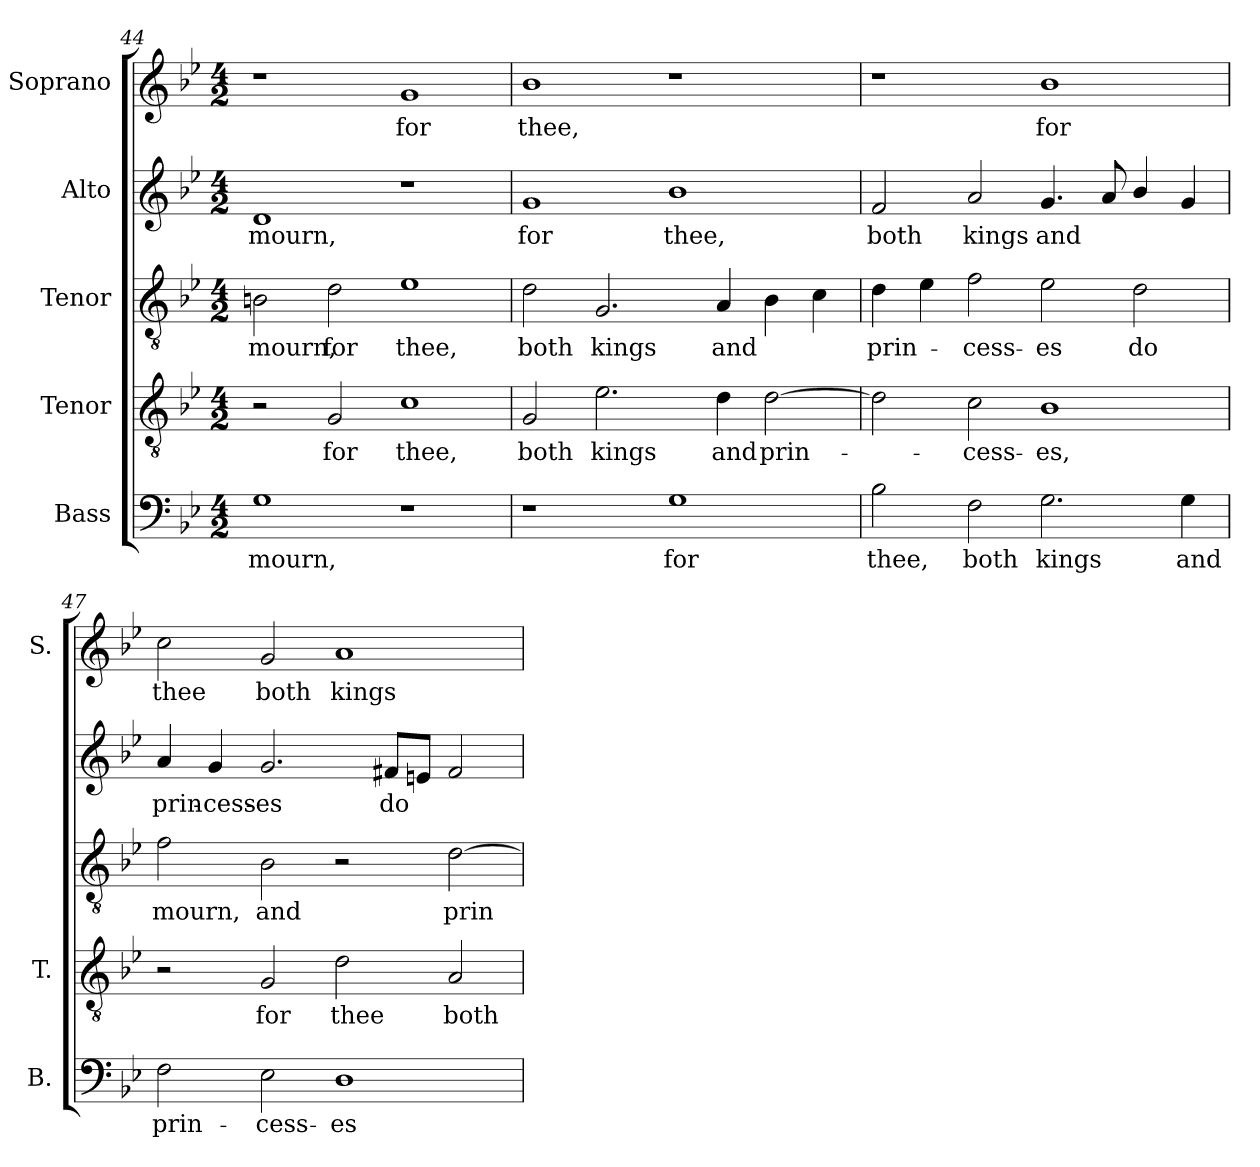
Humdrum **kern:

**kern	**text	**kern	**text	**kern	**text	**kern	**text	**kern	**text
*part5	*part5	*part4	*part4	*part3	*part3	*part2	*part2	*part1	*part1
*staff5	*staff5	*staff4	*staff4	*staff3	*staff3	*staff2	*staff2	*staff1	*staff1
*I"Bass	*	*I"Tenor	*	*I"Tenor	*	*I"Alto	*	*I"Soprano	*
*I'B.	*	*I'T.	*	*	*	*	*	*I'S.	*
!!LO:LB:g=z
*clefF4	*	*clefGv2	*	*clefGv2	*	*clefG2	*	*clefG2	*
*	*	*ITrd7c12	*	*ITrd7c12	*	*ITrd7c12	*	*	*
*k[b-e-]	*	*k[b-e-]	*	*k[b-e-]	*	*k[b-e-]	*	*k[b-e-]	*
*B-:	*	*B-:	*	*B-:	*	*B-:	*	*B-:	*
*M4/2	*	*M4/2	*	*M4/2	*	*M4/2	*	*M4/2	*
=44	=44	=44	=44	=44	=44	=44	=44	=44	=44
!	!LO:LY:b:color=#000000	!	!	!	!	!	!	!	!
!	!	!	!	!	!LO:LY:b:color=#000000	!	!	!	!
!	!	!	!	!	!	!	!LO:LY:b:color=#000000	!	!
1Gi	mourn,	2r	.	2BBni\	mourn,	1Di	mourn,	1r	.
!	!	!	!LO:LY:b:color=#000000	!	!	!	!	!	!
!	!	!	!	!	!LO:LY:b:color=#000000	!	!	!	!
.	.	2GGi/	for	2Di\	for	.	.	.	.
!	!	!	!LO:LY:b:color=#000000	!	!	!	!	!	!
!	!	!	!	!	!LO:LY:b:color=#000000	!	!	!	!
!	!	!	!	!	!	!	!	!	!LO:LY:b:color=#000000
1r	.	1Ci	thee,	1E-i	thee,	1r	.	1gi	for
=45	=45	=45	=45	=45	=45	=45	=45	=45	=45
!	!	!	!LO:LY:b:color=#000000	!	!	!	!	!	!
!	!	!	!	!	!LO:LY:b:color=#000000	!	!	!	!
!	!	!	!	!	!	!	!LO:LY:b:color=#000000	!	!
!	!	!	!	!	!	!	!	!	!LO:LY:b:color=#000000
1r	.	2GGi/	both	2Di\	both	1Gi	for	1b-i	thee,
!	!	!	!LO:LY:b:color=#000000	!	!	!	!	!	!
!	!	!	!	!	!LO:LY:b:color=#000000	!	!	!	!
.	.	2.E-i\	kings	2.GGi/	kings	.	.	.	.
!	!LO:LY:b:color=#000000	!	!	!	!	!	!	!	!
!	!	!	!	!	!	!	!LO:LY:b:color=#000000	!	!
1Gi	for	.	.	.	.	1B-i	thee,	1r	.
!	!	!	!LO:LY:b:color=#000000	!	!	!	!	!	!
!	!	!	!	!	!LO:LY:b:color=#000000	!	!	!	!
.	.	4Di\	and	4AAi/	and	.	.	.	.
!	!	!	!LO:LY:b:color=#000000	!	!	!	!	!	!
.	.	[2Di\	prin-	4BB-i\	.	.	.	.	.
.	.	.	.	4Ci\	.	.	.	.	.
=46	=46	=46	=46	=46	=46	=46	=46	=46	=46
!	!LO:LY:b:color=#000000	!	!	!	!	!	!	!	!
!	!	!	!	!	!LO:LY:b:color=#000000	!	!	!	!
!	!	!	!	!	!	!	!LO:LY:b:color=#000000	!	!
2B-i\	thee,	2Di\]	.	4Di\	prin-	2Fi/	both	1r	.
.	.	.	.	4E-i\	.	.	.	.	.
!	!LO:LY:b:color=#000000	!	!	!	!	!	!	!	!
!	!	!	!LO:LY:b:color=#000000	!	!	!	!	!	!
!	!	!	!	!	!LO:LY:b:color=#000000	!	!	!	!
!	!	!	!	!	!	!	!LO:LY:b:color=#000000	!	!
2Fi\	both	2Ci\	-cess-	2Fi\	-cess-	2Ai/	kings	.	.
!	!LO:LY:b:color=#000000	!	!	!	!	!	!	!	!
!	!	!	!LO:LY:b:color=#000000	!	!	!	!	!	!
!	!	!	!	!	!LO:LY:b:color=#000000	!	!	!	!
!	!	!	!	!	!	!	!LO:LY:b:color=#000000	!	!
!	!	!	!	!	!	!	!	!	!LO:LY:b:color=#000000
2.Gi\	kings	1BB-i	-es,	2E-i\	-es	4.Gi/	and	1b-i	for
.	.	.	.	.	.	8Ai/	.	.	.
!	!	!	!	!	!LO:LY:b:color=#000000	!	!	!	!
.	.	.	.	2Di\	do	4B-i/	.	.	.
!	!LO:LY:b:color=#000000	!	!	!	!	!	!	!	!
4Gi\	and	.	.	.	.	4Gi/	.	.	.
=47	=47	=47	=47	=47	=47	=47	=47	=47	=47
!	!LO:LY:b:color=#000000	!	!	!	!	!	!	!	!
!	!	!	!	!	!LO:LY:b:color=#000000	!	!	!	!
!	!	!	!	!	!	!	!LO:LY:b:color=#000000	!	!
!	!	!	!	!	!	!	!	!	!LO:LY:b:color=#000000
2Fi\	prin-	2r	.	2Fi\	mourn,	4Ai/	prin-	2cci\	thee
!	!	!	!	!	!	!	!LO:LY:b:color=#000000	!	!
.	.	.	.	.	.	4Gi/	-cess-	.	.
!	!LO:LY:b:color=#000000	!	!	!	!	!	!	!	!
!	!	!	!LO:LY:b:color=#000000	!	!	!	!	!	!
!	!	!	!	!	!LO:LY:b:color=#000000	!	!	!	!
!	!	!	!	!	!	!	!LO:LY:b:color=#000000	!	!
!	!	!	!	!	!	!	!	!	!LO:LY:b:color=#000000
2E-i\	-cess-	2GGi/	for	2BB-i\	and	2.Gi/	-es	2gi/	both
!	!LO:LY:b:color=#000000	!	!	!	!	!	!	!	!
!	!	!	!LO:LY:b:color=#000000	!	!	!	!	!	!
!	!	!	!	!	!	!	!	!	!LO:LY:b:color=#000000
1Di	-es	2Di\	thee	2r	.	.	.	1ai	kings
!	!	!	!	!	!	!	!LO:LY:b:color=#000000	!	!
.	.	.	.	.	.	8F#Xi/L	do	.	.
.	.	.	.	.	.	8Eni/J	.	.	.
!	!	!	!LO:LY:b:color=#000000	!	!	!	!	!	!
!	!	!	!	!	!LO:LY:b:color=#000000	!	!	!	!
.	.	2AAi/	both	[2Di\	prin-	2F#i/	.	.	.
=	=	=	=	=	=	=	=	=	=
*-	*-	*-	*-	*-	*-	*-	*-	*-	*-
